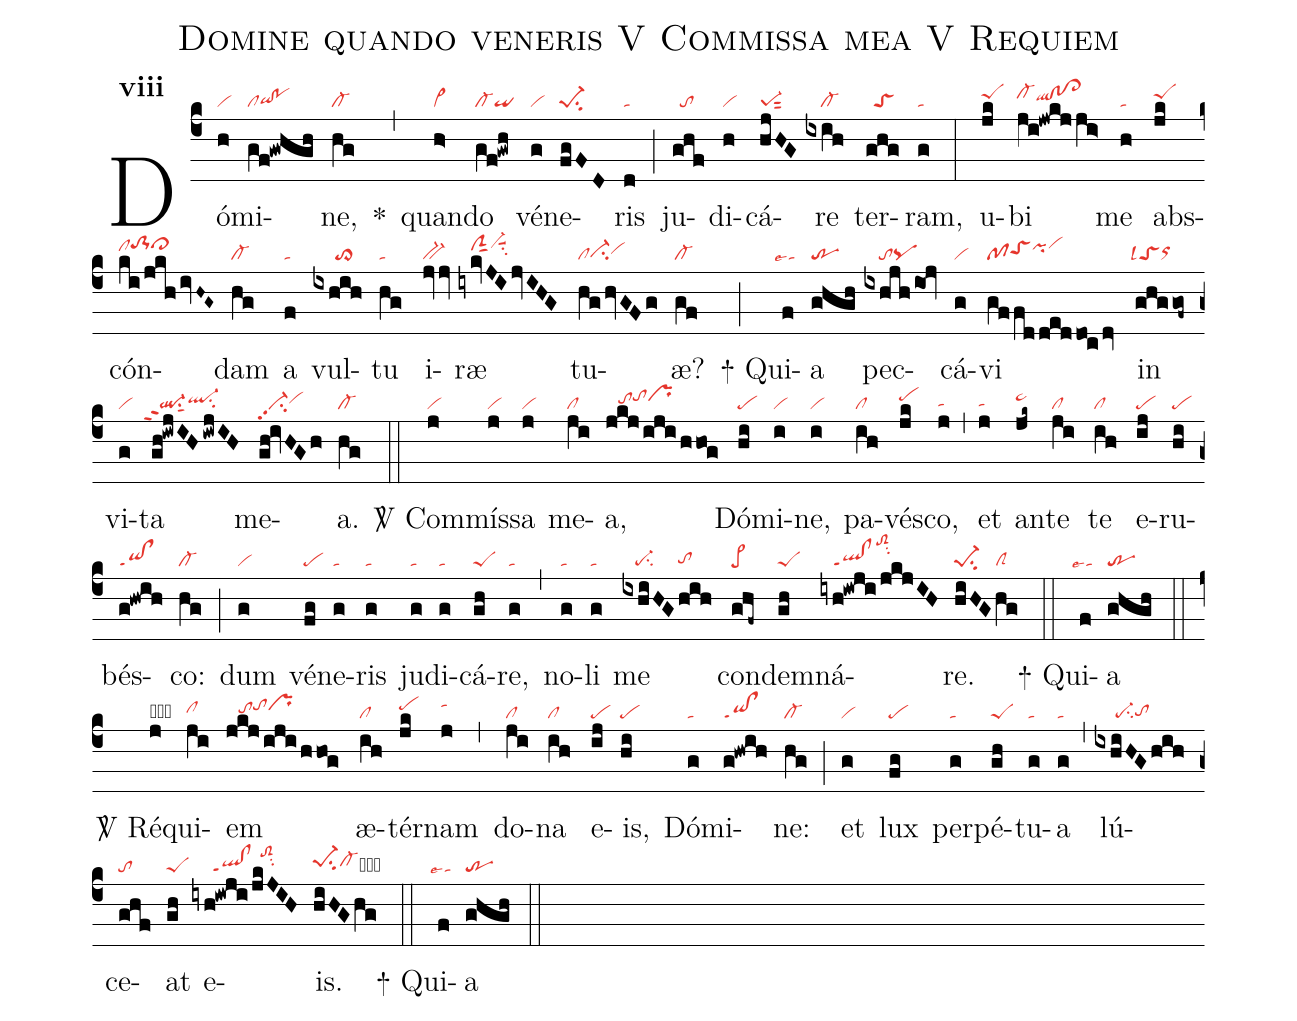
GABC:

name:Domine quando veneris V Commissa mea V Requiem;
office-part:re;
mode:8;
nabc-lines:1;
%%
initial-style: 1;
name: Domine quando veneris;
mode: 8;
office-part: Responsorium;
annotation: Resp. ;
annotation: viii;
nabc-lines: 1;
%%
(c4) Dó(h|vi)mi(gf!gwhgh|clqihg!pohg)ne,(hg|cl-) *(,) quan(h>|vi>)do(gf!gwh|cl-qi) vé(g|vi)ne(fgFD|pe-1su2)ris(d|ta) (;) ju(ghf|//to)di(h|vi)cá(hjHG|pe-1sut2)re(ixih|////cl-) ter(ghg|//toS)ram,(g|ta) (:) u(jk|peShi)bi(ji!jwkj/ji>|cl-hiqlhh!clhh!cl>hh) me(h|ta) abs(jk|peShi)cón(ki/jkh/ivH~G~|clhito-1hjcl>hj)dam(hg|cl-) a(f|ta) vul(ixhih|//////to>)tu(hg|ta) i(jvv|bv-)ræ(iykvJIjvIHG|///clShisut1vi-hjsuu1su2) tu(hghvGFg|clci-hgvihh)æ?(gf|cl-) (;)
<sp>+</sp> Qui(f|``talse4)a(ghgh|tr) pec(ixhjhio!jv|////topq)cá(g|vi)vi(gf/fd/ded/doc/dv|pftoShhpihivihj) in(ghggof~|`toSlsl4orhh) vi(g|vi)ta(gh!iwjIHiwjIH|``ql-ppt2su1sut1ql-hhsu2) me(gh!ivHGh|vi-pp2su2vihh)a.(hg|cl-) (::)

<sp>V/</sp> Com(j|vi)mís(j|vi)sa(j|vi) me(ji|cl)a,(jkj/iji/hhog|///tohhtohiprhi) Dó(hi|pe)mi(i|vi)ne,(i|vi) pa(ih|cl)vés(jk|pehi)co,(j|tahg) (,) et(j|tahg) an(jk~|ta>hi)te(ji|cl) te(ih|cl) e(ij|pe)ru(hi|pe)bés(g!hwih|qi!clppt1)co:(hg|cl-) (;) dum(g|vi) vé(fg|pe)ne(g|ta)ris(g|ta) ju(g|ta)di(g|ta)cá(gh|peS)re,(g|ta) (,) no(g|ta)li(g|ta) me(ixhiHG|///pe-su2|hih|tohg) con(ghf~|pe>)dem(gh|peS)ná(iyh!iwji/jkjIH|///ql!clppt1toS2hmsu2)re.(hiHG|pe-1su2|hg|clS) (::)
<sp>+</sp> Qui(f|``talse4)a(ghgh|tr) (::)

<sp>V/</sp> Ré(j|obhgvihh)qui(ji|clhh)em(jkj/iji/hhog|///tohhtohiprhi) æ(ih|cl)tér(jk|pehi)nam(j|tahj) (,) do(ji|cl)na(ih|cl) e(ij|pe)is,(hi|pe) Dó(g|ta)mi(g!hwih|qi!clppt1)ne:(hg|cl-) (;) et(g|vi) lux(fg|pe) per(g|ta)pé(gh|peS)tu(g|ta)a(g|ta) (,) lú(ixhiHGhih|/////pe-su2tohg)ce(ghf|to)at(gh|peS) e(iyh!iwji/jkJIH|/////ql!clppt1/toS2hksu2)is.(hiHGhg|pe-1hhsu2cl-hhcbhg) (::)
<sp>+</sp> Qui(f|``talse4)a(ghgh|tr) (::)
